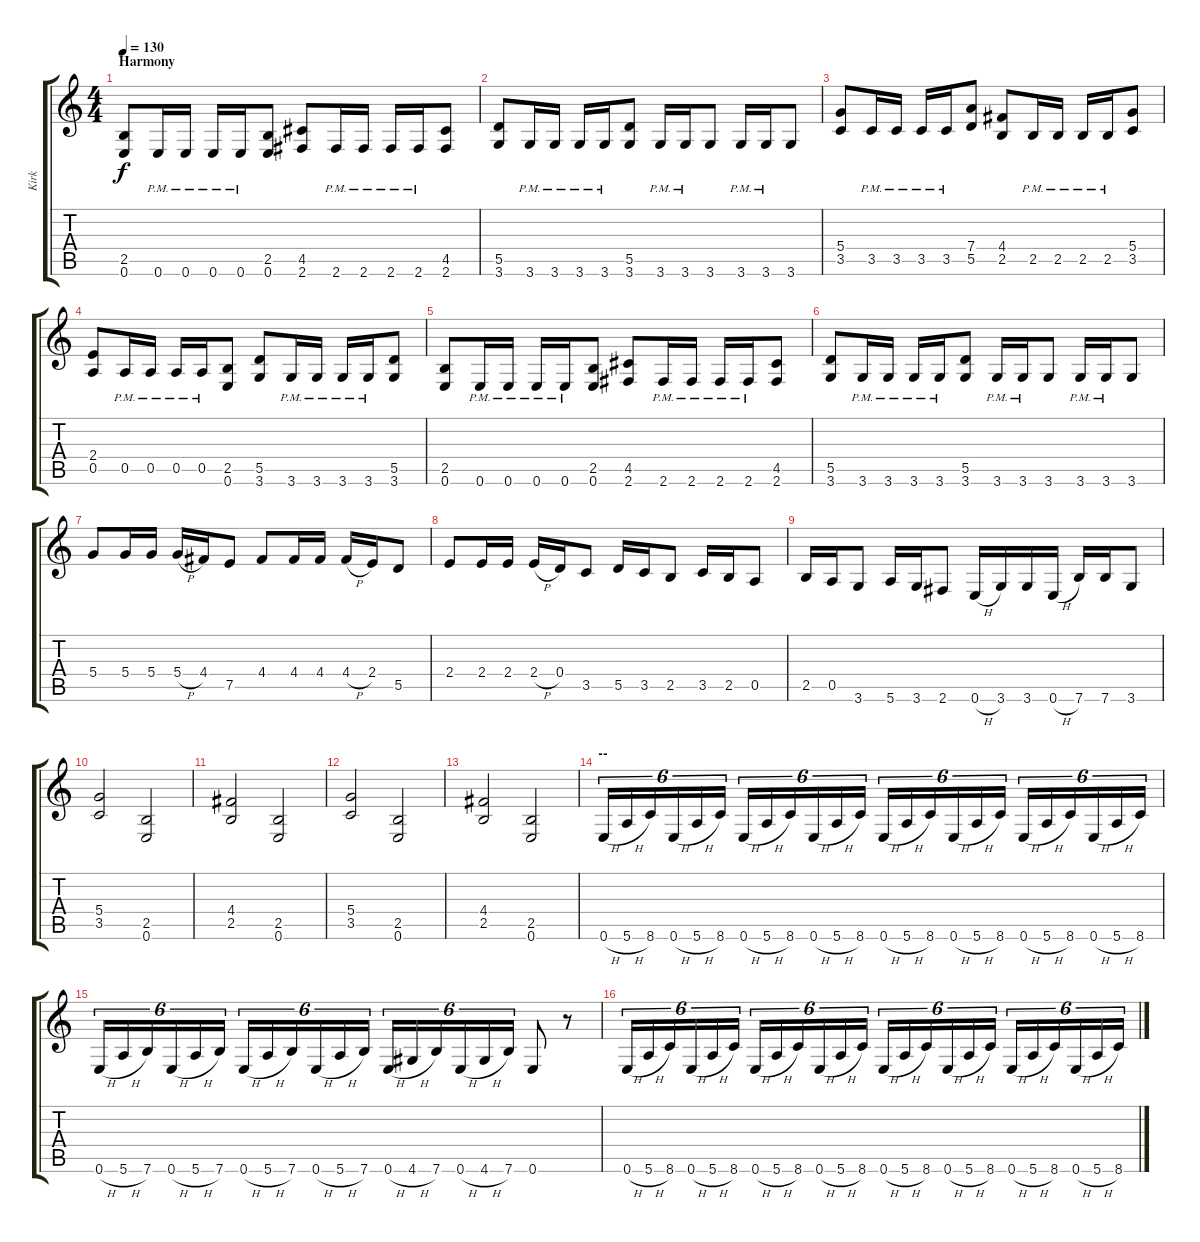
\track ("Kirk" "Kirk") {instrument overdrivenguitar}
\staff {score tabs}
\tuning (E4 B3 G3 D3 A2 E2) {hide}
\ts (4 4)
\section ("" "Harmony")
\tempo 130
\clef g2
\ks c
(2.5 0.6).8{dy f} 0.6{pm}.16 0.6{pm}.16 0.6{pm}.16 0.6{pm}.16 (2.5 0.6).8 (4.5 2.6).8 2.6{pm}.16 2.6{pm}.16 2.6{pm}.16 2.6{pm}.16 (4.5 2.6).8 |
(5.5 3.6).8 3.6{pm}.16 3.6{pm}.16 3.6{pm}.16 3.6{pm}.16 (5.5 3.6).8 3.6{pm}.16 3.6{pm}.16 3.6.8 3.6{pm}.16 3.6{pm}.16 3.6.8 |
(5.4 3.5).8 3.5{pm}.16 3.5{pm}.16 3.5{pm}.16 3.5{pm}.16 (7.4 5.5).8 (4.4 2.5).8 2.5{pm}.16 2.5{pm}.16 2.5{pm}.16 2.5{pm}.16 (5.4 3.5).8 |
(2.4 0.5).8 0.5{pm}.16 0.5{pm}.16 0.5{pm}.16 0.5{pm}.16 (2.5 0.6).8 (5.5 3.6).8 3.6{pm}.16 3.6{pm}.16 3.6{pm}.16 3.6{pm}.16 (5.5 3.6).8 |
(2.5 0.6).8 0.6{pm}.16 0.6{pm}.16 0.6{pm}.16 0.6{pm}.16 (2.5 0.6).8 (4.5 2.6).8 2.6{pm}.16 2.6{pm}.16 2.6{pm}.16 2.6{pm}.16 (4.5 2.6).8 |
(5.5 3.6).8 3.6{pm}.16 3.6{pm}.16 3.6{pm}.16 3.6{pm}.16 (5.5 3.6).8 3.6{pm}.16 3.6{pm}.16 3.6.8 3.6{pm}.16 3.6{pm}.16 3.6.8 |
5.4.8 5.4.16 5.4.16 5.4{h}.16 4.4.16 7.5.8 4.4.8 4.4.16 4.4.16 4.4{h}.16 2.4.16 5.5.8 |
2.4.8 2.4.16 2.4.16 2.4{h}.16 0.4.16 3.5.8 5.5.16 3.5.16 2.5.8 3.5.16 2.5.16 0.5.8 |
2.5.16 0.5.16 3.6.8 5.6.16 3.6.16 2.6.8 0.6{h}.16 3.6.16 3.6.16 0.6{h}.16 7.6.16 7.6.16 3.6.8 |
(5.4 3.5).2 (2.5 0.6).2 |
(4.4 2.5).2 (2.5 0.6).2 |
(5.4 3.5).2 (2.5 0.6).2 |
(4.4 2.5).2 (2.5 0.6).2 |
\section ("" "--")
0.6{h}.16{tu (6 4)} 5.6{h}.16{tu (6 4)} 8.6.16{tu (6 4)} 0.6{h}.16{tu (6 4)} 5.6{h}.16{tu (6 4)} 8.6.16{tu (6 4)} 0.6{h}.16{tu (6 4)} 5.6{h}.16{tu (6 4)} 8.6.16{tu (6 4)} 0.6{h}.16{tu (6 4)} 5.6{h}.16{tu (6 4)} 8.6.16{tu (6 4)} 0.6{h}.16{tu (6 4)} 5.6{h}.16{tu (6 4)} 8.6.16{tu (6 4)} 0.6{h}.16{tu (6 4)} 5.6{h}.16{tu (6 4)} 8.6.16{tu (6 4)} 0.6{h}.16{tu (6 4)} 5.6{h}.16{tu (6 4)} 8.6.16{tu (6 4)} 0.6{h}.16{tu (6 4)} 5.6{h}.16{tu (6 4)} 8.6.16{tu (6 4)} |
0.6{h}.16{tu (6 4)} 5.6{h}.16{tu (6 4)} 7.6.16{tu (6 4)} 0.6{h}.16{tu (6 4)} 5.6{h}.16{tu (6 4)} 7.6.16{tu (6 4)} 0.6{h}.16{tu (6 4)} 5.6{h}.16{tu (6 4)} 7.6.16{tu (6 4)} 0.6{h}.16{tu (6 4)} 5.6{h}.16{tu (6 4)} 7.6.16{tu (6 4)} 0.6{h}.16{tu (6 4)} 4.6{h}.16{tu (6 4)} 7.6.16{tu (6 4)} 0.6{h}.16{tu (6 4)} 4.6{h}.16{tu (6 4)} 7.6.16{tu (6 4)} 0.6.8 r.8 |
0.6{h}.16{tu (6 4)} 5.6{h}.16{tu (6 4)} 8.6.16{tu (6 4)} 0.6{h}.16{tu (6 4)} 5.6{h}.16{tu (6 4)} 8.6.16{tu (6 4)} 0.6{h}.16{tu (6 4)} 5.6{h}.16{tu (6 4)} 8.6.16{tu (6 4)} 0.6{h}.16{tu (6 4)} 5.6{h}.16{tu (6 4)} 8.6.16{tu (6 4)} 0.6{h}.16{tu (6 4)} 5.6{h}.16{tu (6 4)} 8.6.16{tu (6 4)} 0.6{h}.16{tu (6 4)} 5.6{h}.16{tu (6 4)} 8.6.16{tu (6 4)} 0.6{h}.16{tu (6 4)} 5.6{h}.16{tu (6 4)} 8.6.16{tu (6 4)} 0.6{h}.16{tu (6 4)} 5.6{h}.16{tu (6 4)} 8.6.16{tu (6 4)}
